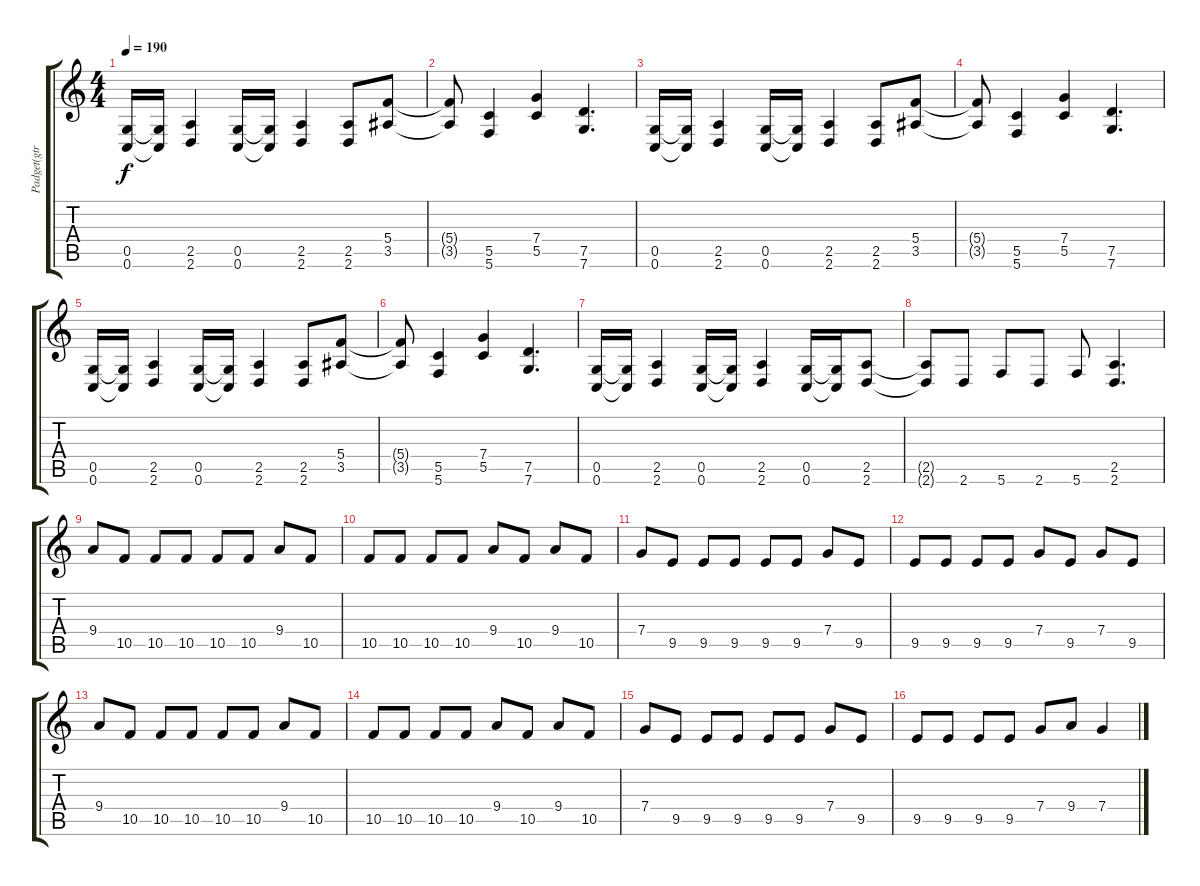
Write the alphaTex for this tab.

\track ("Padget(gtr.1)" "Padget(gtr") {instrument distortionguitar}
\staff {score tabs}
\tuning (D4 A3 F3 C3 G2 C2) {hide}
\ts (4 4)
\tempo 190
\clef g2
\ks c
(0.5 0.6).16{dy f} (0.5{t} 0.6{t}).16 (2.5 2.6).4 (0.5 0.6).16 (0.5{t} 0.6{t}).16 (2.5 2.6).4 (2.5 2.6).8 (5.4 3.5).8 |
(5.4{t} 3.5{t}).8 (5.5 5.6).4 (7.4 5.5).4 (7.5 7.6).4{d} |
(0.5 0.6).16 (0.5{t} 0.6{t}).16 (2.5 2.6).4 (0.5 0.6).16 (0.5{t} 0.6{t}).16 (2.5 2.6).4 (2.5 2.6).8 (5.4 3.5).8 |
(5.4{t} 3.5{t}).8 (5.5 5.6).4 (7.4 5.5).4 (7.5 7.6).4{d} |
(0.5 0.6).16 (0.5{t} 0.6{t}).16 (2.5 2.6).4 (0.5 0.6).16 (0.5{t} 0.6{t}).16 (2.5 2.6).4 (2.5 2.6).8 (5.4 3.5).8 |
(5.4{t} 3.5{t}).8 (5.5 5.6).4 (7.4 5.5).4 (7.5 7.6).4{d} |
(0.5 0.6).16 (0.5{t} 0.6{t}).16 (2.5 2.6).4 (0.5 0.6).16 (0.5{t} 0.6{t}).16 (2.5 2.6).4 (0.5 0.6).16 (0.5{t} 0.6{t}).16 (2.5 2.6).8 |
(2.5{t} 2.6{t}).8 2.6.8 5.6.8 2.6.8 5.6.8 (2.5 2.6).4{d} |
9.4.8{volume 9} 10.5.8 10.5.8 10.5.8 10.5.8 10.5.8 9.4.8 10.5.8 |
10.5.8 10.5.8 10.5.8 10.5.8 9.4.8 10.5.8 9.4.8 10.5.8 |
7.4.8 9.5.8 9.5.8 9.5.8 9.5.8 9.5.8 7.4.8 9.5.8 |
9.5.8 9.5.8 9.5.8 9.5.8 7.4.8 9.5.8 7.4.8 9.5.8 |
9.4.8 10.5.8 10.5.8 10.5.8 10.5.8 10.5.8 9.4.8 10.5.8 |
10.5.8 10.5.8 10.5.8 10.5.8 9.4.8 10.5.8 9.4.8 10.5.8 |
7.4.8 9.5.8 9.5.8 9.5.8 9.5.8 9.5.8 7.4.8 9.5.8 |
9.5.8 9.5.8 9.5.8 9.5.8 7.4.8 9.4.8 7.4.4
